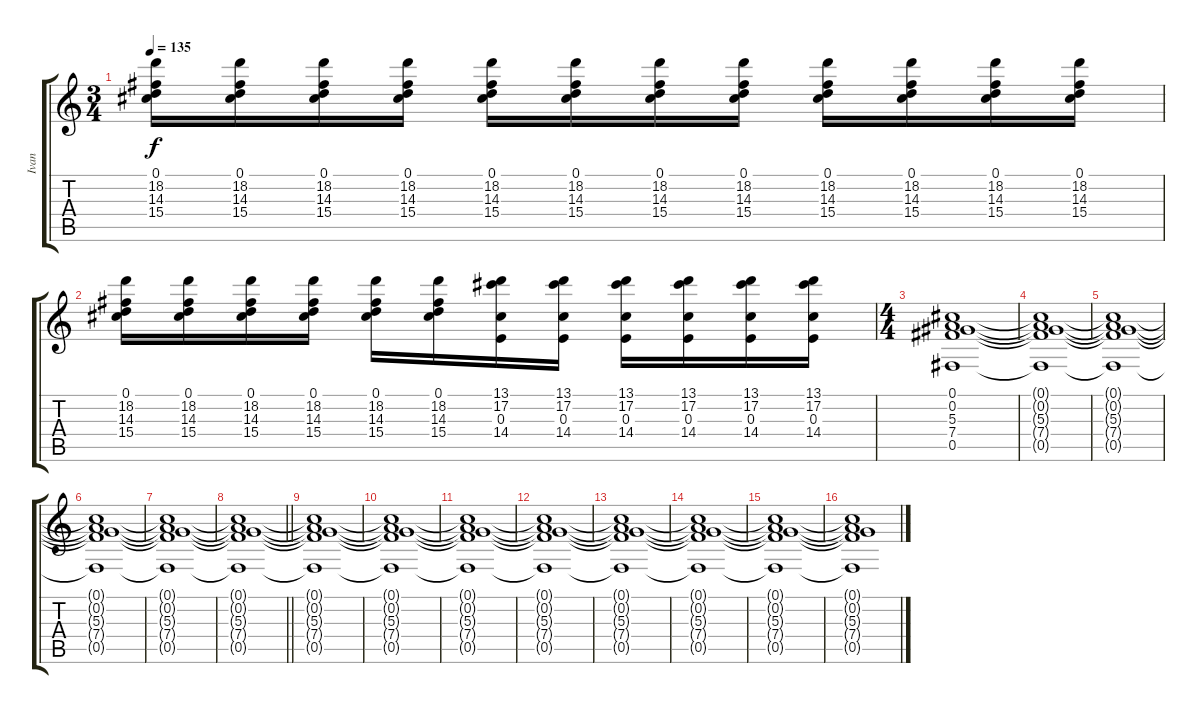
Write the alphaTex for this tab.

\track ("Ivan" "Ivan") {instrument distortionguitar}
\staff {score tabs}
\tuning (Db4 Ab3 E3 B2 Gb2 Db2) {hide}
\ts (3 4)
\tempo 135
\clef g2
\ks c
(0.1 18.2 14.3 15.4).16{dy f} (0.1 18.2 14.3 15.4).16 (0.1 18.2 14.3 15.4).16 (0.1 18.2 14.3 15.4).16 (0.1 18.2 14.3 15.4).16 (0.1 18.2 14.3 15.4).16 (0.1 18.2 14.3 15.4).16 (0.1 18.2 14.3 15.4).16 (0.1 18.2 14.3 15.4).16 (0.1 18.2 14.3 15.4).16 (0.1 18.2 14.3 15.4).16 (0.1 18.2 14.3 15.4).16 |
(0.1 18.2 14.3 15.4).16 (0.1 18.2 14.3 15.4).16 (0.1 18.2 14.3 15.4).16 (0.1 18.2 14.3 15.4).16 (0.1 18.2 14.3 15.4).16 (0.1 18.2 14.3 15.4).16 (13.1 17.2 0.3 14.4).16 (13.1 17.2 0.3 14.4).16 (13.1 17.2 0.3 14.4).16 (13.1 17.2 0.3 14.4).16 (13.1 17.2 0.3 14.4).16 (13.1 17.2 0.3 14.4).16 |
\ts (4 4)
(0.1 0.2 5.3 7.4 0.5).1 |
(0.1{t} 0.2{t} 5.3{t} 7.4{t} 0.5{t}).1 |
(0.1{t} 0.2{t} 5.3{t} 7.4{t} 0.5{t}).1 |
(0.1{t} 0.2{t} 5.3{t} 7.4{t} 0.5{t}).1 |
(0.1{t} 0.2{t} 5.3{t} 7.4{t} 0.5{t}).1 |
\barLineRight lightlight
(0.1{t} 0.2{t} 5.3{t} 7.4{t} 0.5{t}).1 |
(0.1{t} 0.2{t} 5.3{t} 7.4{t} 0.5{t}).1 |
(0.1{t} 0.2{t} 5.3{t} 7.4{t} 0.5{t}).1 |
(0.1{t} 0.2{t} 5.3{t} 7.4{t} 0.5{t}).1 |
(0.1{t} 0.2{t} 5.3{t} 7.4{t} 0.5{t}).1 |
(0.1{t} 0.2{t} 5.3{t} 7.4{t} 0.5{t}).1 |
(0.1{t} 0.2{t} 5.3{t} 7.4{t} 0.5{t}).1 |
(0.1{t} 0.2{t} 5.3{t} 7.4{t} 0.5{t}).1 |
(0.1{t} 0.2{t} 5.3{t} 7.4{t} 0.5{t}).1
